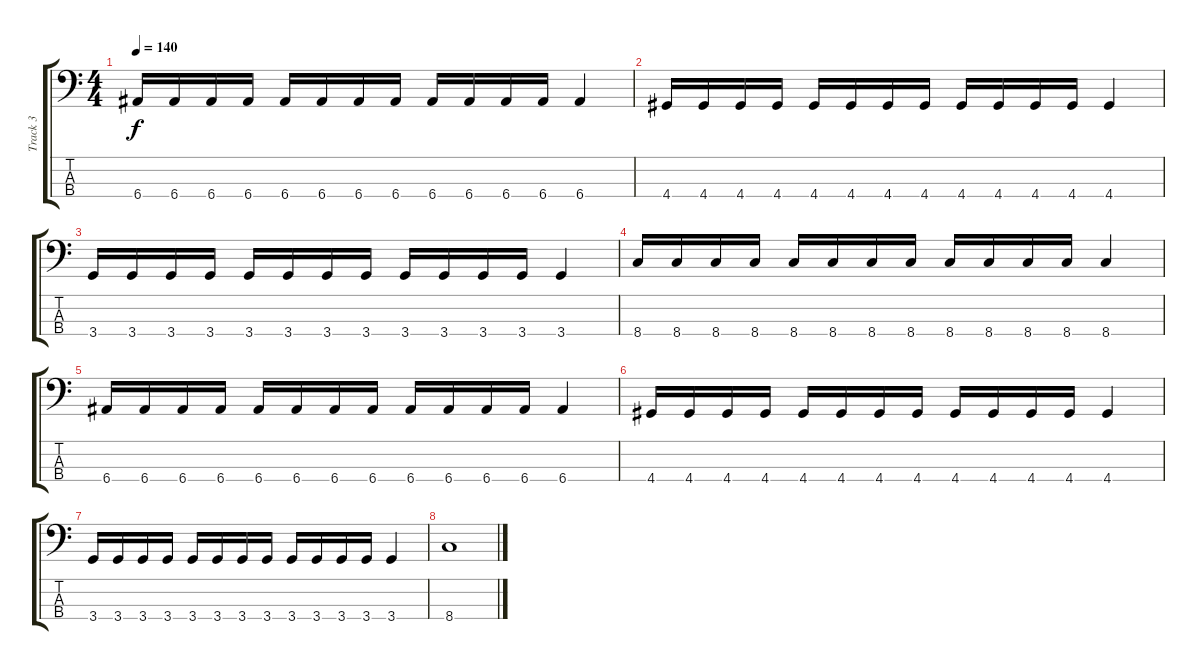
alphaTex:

\track ("Track 3" "Track 3") {instrument electricbasspick}
\staff {score tabs}
\tuning (G2 D2 A1 E1) {hide}
\ts (4 4)
\tempo 140
\clef f4
\ks c
6.4.16{dy f} 6.4.16 6.4.16 6.4.16 6.4.16 6.4.16 6.4.16 6.4.16 6.4.16 6.4.16 6.4.16 6.4.16 6.4.4 |
4.4.16 4.4.16 4.4.16 4.4.16 4.4.16 4.4.16 4.4.16 4.4.16 4.4.16 4.4.16 4.4.16 4.4.16 4.4.4 |
3.4.16 3.4.16 3.4.16 3.4.16 3.4.16 3.4.16 3.4.16 3.4.16 3.4.16 3.4.16 3.4.16 3.4.16 3.4.4 |
8.4.16 8.4.16 8.4.16 8.4.16 8.4.16 8.4.16 8.4.16 8.4.16 8.4.16 8.4.16 8.4.16 8.4.16 8.4.4 |
6.4.16 6.4.16 6.4.16 6.4.16 6.4.16 6.4.16 6.4.16 6.4.16 6.4.16 6.4.16 6.4.16 6.4.16 6.4.4 |
4.4.16 4.4.16 4.4.16 4.4.16 4.4.16 4.4.16 4.4.16 4.4.16 4.4.16 4.4.16 4.4.16 4.4.16 4.4.4 |
3.4.16 3.4.16 3.4.16 3.4.16 3.4.16 3.4.16 3.4.16 3.4.16 3.4.16 3.4.16 3.4.16 3.4.16 3.4.4 |
8.4.1
